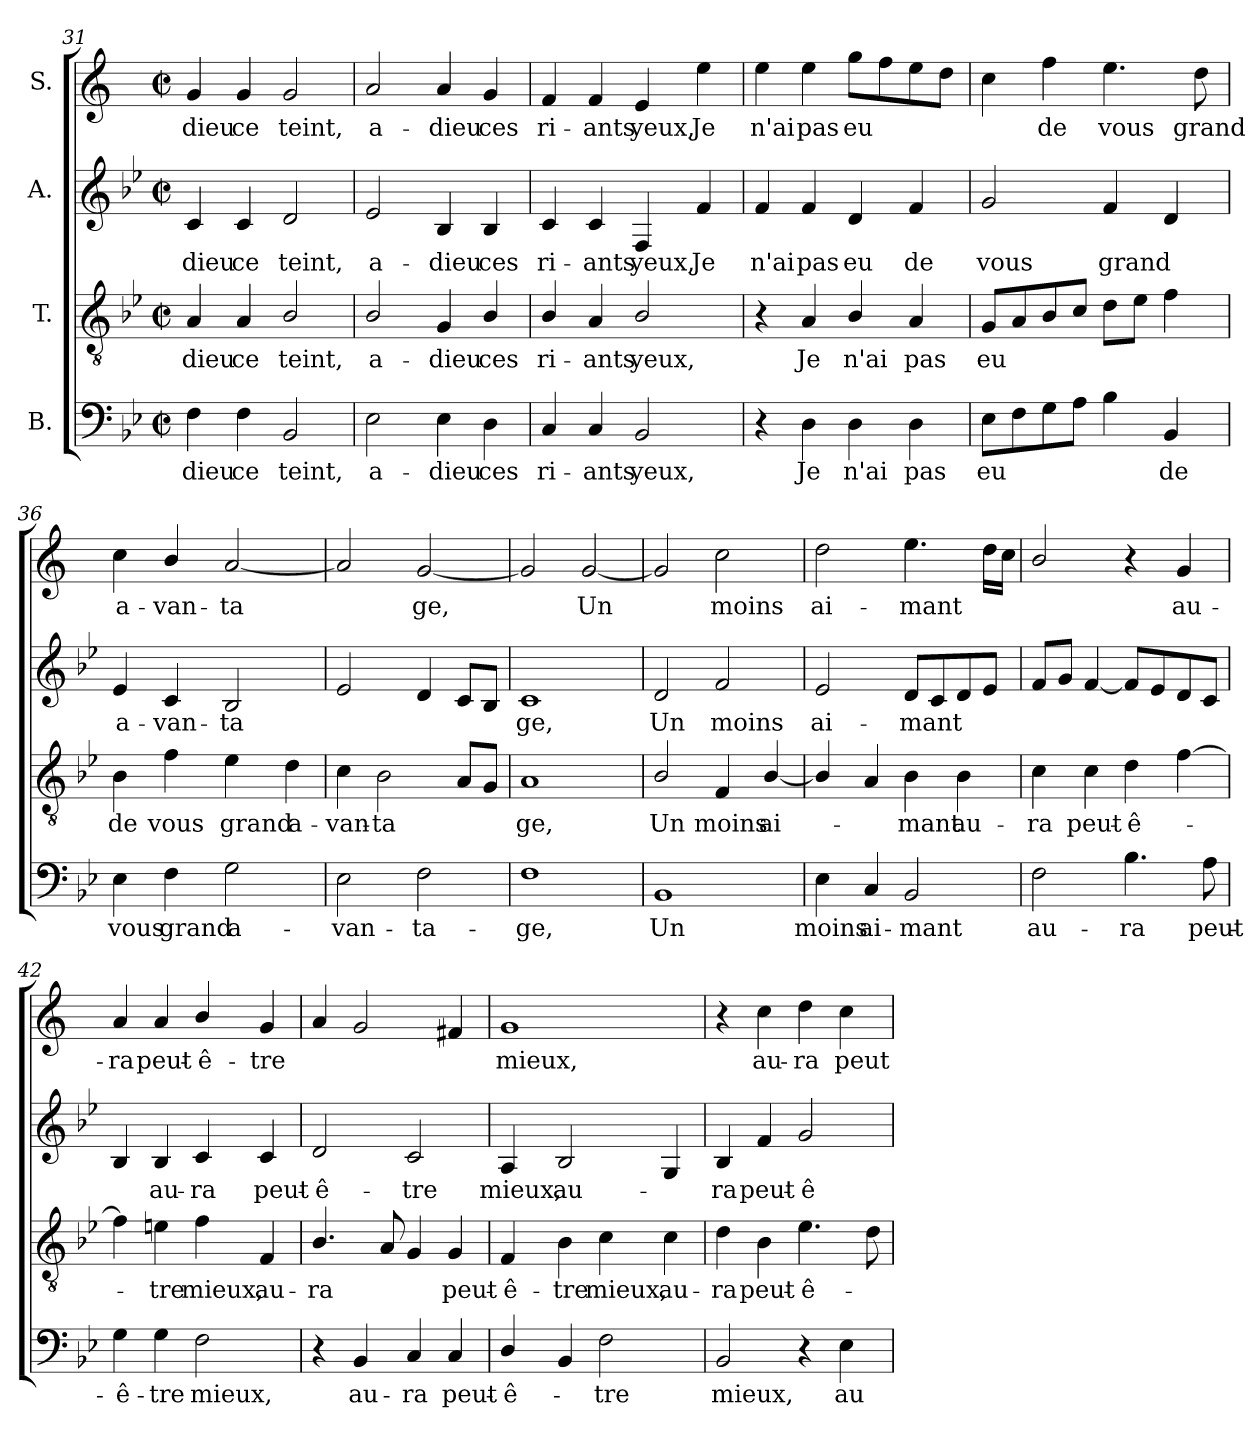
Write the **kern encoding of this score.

**kern	**text	**kern	**text	**kern	**text	**kern	**text
*part4	*part4	*part3	*part3	*part2	*part2	*part1	*part1
*staff4	*staff4	*staff3	*staff3	*staff2	*staff2	*staff1	*staff1
*I"B.	*	*I"T.	*	*I"A.	*	*I"S.	*
*clefF4	*	*clefGv2	*	*clefG2	*	*clefG2	*
*	*	*	*	*	*	*ITrd1c2	*
*k[b-e-]	*	*k[b-e-]	*	*k[b-e-]	*	*k[b-e-]	*
*B-:	*	*B-:	*	*B-:	*	*B-:	*
*M2/2	*	*M2/2	*	*M2/2	*	*M2/2	*
*met(c|)	*	*met(c|)	*	*met(c|)	*	*met(c|)	*
=31	=31	=31	=31	=31	=31	=31	=31
4F\	-dieu	4A/	-dieu	4c/	-dieu	4f/	-dieu
4F\	ce	4A/	ce	4c/	ce	4f/	ce
2BB-/	teint,	2B-/	teint,	2d/	teint,	2f/	teint,
=32	=32	=32	=32	=32	=32	=32	=32
2E-\	a-	2B-/	a-	2e-/	a-	2g/	a-
4E-\	-dieu	4G/	-dieu	4B-/	-dieu	4g/	-dieu
4D\	ces	4B-/	ces	4B-/	ces	4f/	ces
=33	=33	=33	=33	=33	=33	=33	=33
4C/	ri-	4B-/	ri-	4c/	ri-	4e-/	ri-
4C/	-ants	4A/	-ants	4c/	-ants	4e-/	-ants
2BB-/	yeux,	2B-/	yeux,	4F/	yeux,	4d/	yeux,
.	.	.	.	4f/	Je	4dd\	Je
!!LO:LB:g=z
=34	=34	=34	=34	=34	=34	=34	=34
4r	.	4r	.	4f/	n'ai	4dd\	n'ai
4D\	Je	4A/	Je	4f/	pas	4dd\	pas
4D\	n'ai	4B-/	n'ai	4d/	eu	8ff\L	eu
.	.	.	.	.	.	8ee-\	.
4D\	pas	4A/	pas	4f/	de	8dd\	.
.	.	.	.	.	.	8cc\J	.
=35	=35	=35	=35	=35	=35	=35	=35
8E-\L	eu	8G/L	eu	2g/	vous	4b-\	.
8F\	.	8A/	.	.	.	.	.
8G\	.	8B-/	.	.	.	4ee-\	de
8A\J	.	8c/J	.	.	.	.	.
4B-\	.	8d\L	.	4f/	grand	4.dd\	vous
.	.	8e-\J	.	.	.	.	.
4BB-/	de	4f\	.	4d/	.	.	.
.	.	.	.	.	.	8cc\	grand
=36	=36	=36	=36	=36	=36	=36	=36
4E-\	vous	4B-\	de	4e-/	a-	4b-\	a-
4F\	grand	4f\	vous	4c/	-van-	4a/	-van-
2G\	a-	4e-\	grand	2B-/	-ta	[2g/	-ta
.	.	4d\	a-	.	.	.	.
=37	=37	=37	=37	=37	=37	=37	=37
2E-\	-van-	4c\	-van-	2e-/	.	2g/]	.
.	.	2B-\	-ta	.	.	.	.
2F\	-ta-	.	.	4d/	.	[2f/	ge,
.	.	8A/L	.	8c/L	.	.	.
.	.	8G/J	.	8B-/J	.	.	.
=38	=38	=38	=38	=38	=38	=38	=38
1F	-ge,	1A	ge,	1c	ge,	2f/]	.
.	.	.	.	.	.	[2f/	Un
!!LO:PB:g=z
=39	=39	=39	=39	=39	=39	=39	=39
1BB-	Un	2B-/	Un	2d/	Un	2f/]	.
.	.	4F/	moins	2f/	moins	2b-\	moins
.	.	[4B-/	ai-	.	.	.	.
=40	=40	=40	=40	=40	=40	=40	=40
4E-\	moins	4B-/]	.	2e-/	ai-	2cc\	ai-
4C/	ai-	4A/	.	.	.	.	.
2BB-/	-mant	4B-\	-mant	8d/L	-mant	4.dd\	-mant
.	.	.	.	8c/	.	.	.
.	.	4B-\	au-	8d/	.	.	.
.	.	.	.	8e-/J	.	16cc\LL	.
.	.	.	.	.	.	16b-\JJ	.
=41	=41	=41	=41	=41	=41	=41	=41
2F\	au-	4c\	-ra	8f/L	.	2a/	.
.	.	.	.	8g/J	.	.	.
.	.	4c\	peut-	[4f/	.	.	.
4.B-\	-ra	4d\	-ê-	8f/L]	.	4r	.
.	.	.	.	8e-/	.	.	.
.	.	[4f\	.	8d/	.	4f/	au-
8A\	peut-	.	.	8c/J	.	.	.
=42	=42	=42	=42	=42	=42	=42	=42
4G\	-ê-	4f\]	.	4B-/	.	4g/	-ra
4G\	-tre	4en\	-tre	4B-/	au-	4g/	peut-
2F\	mieux,	4f\	mieux,	4c/	-ra	4a/	-ê-
.	.	4F/	au-	4c/	peut-	4f/	-tre
!!LO:LB:g=z
=43	=43	=43	=43	=43	=43	=43	=43
4r	.	4.B-/	-ra	2d/	-ê-	4g/	.
4BB-/	au-	.	.	.	.	2f/	.
.	.	8A/	.	.	.	.	.
4C/	-ra	4G/	.	2c/	-tre	.	.
4C/	peut-	4G/	peut-	.	.	4en/	.
=44	=44	=44	=44	=44	=44	=44	=44
4D/	-ê-	4F/	-ê-	4A/	mieux,	1f	mieux,
4BB-/	.	4B-\	-tre	2B-/	au-	.	.
2F\	-tre	4c\	mieux,	.	.	.	.
.	.	4c\	au-	4G/	.	.	.
=45	=45	=45	=45	=45	=45	=45	=45
2BB-/	mieux,	4d\	-ra	4B-/	-ra	4r	.
.	.	4B-\	peut-	4f/	peut-	4b-\	au-
4r	.	4.e-\	-ê-	2g/	-ê-	4cc\	-ra
4E-\	au-	.	.	.	.	4b-\	peut-
.	.	8d\	.	.	.	.	.
=	=	=	=	=	=	=	=
*-	*-	*-	*-	*-	*-	*-	*-
